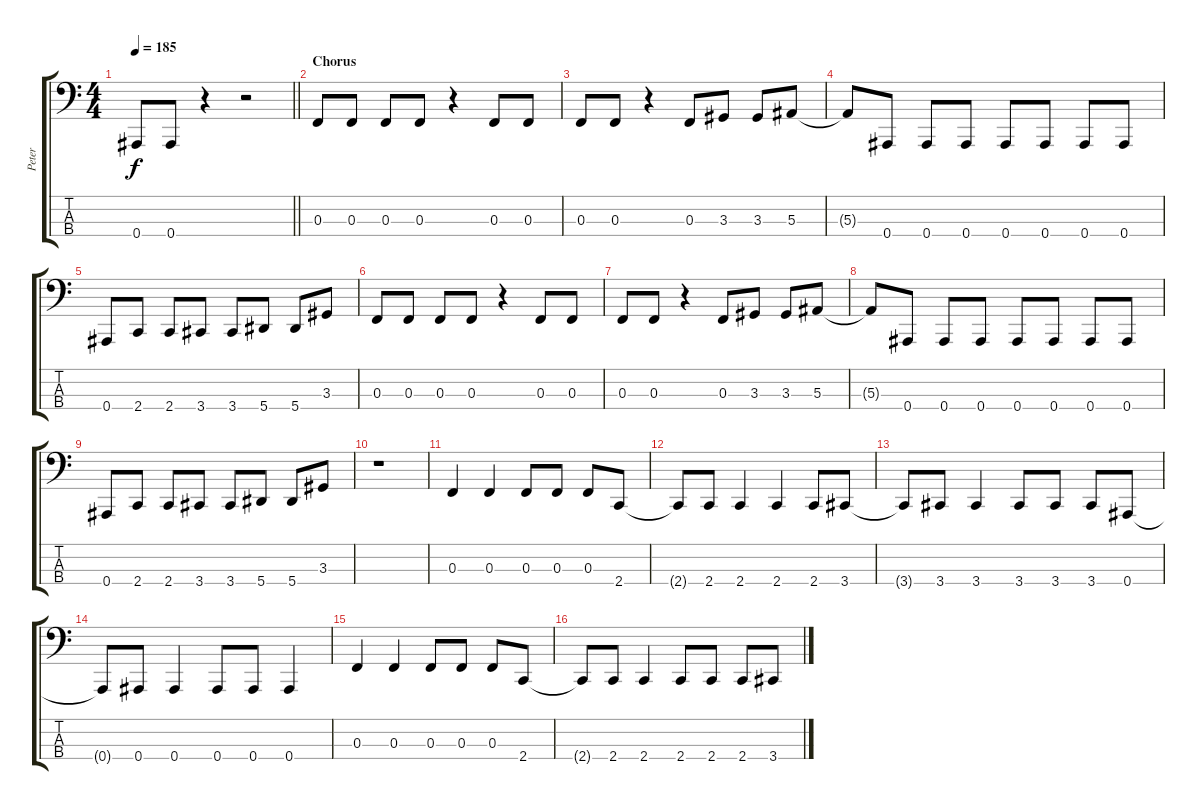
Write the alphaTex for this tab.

\track ("Peter" "Peter") {instrument slapbass1}
\staff {score tabs}
\tuning (Eb2 Bb1 F1 Bb0) {hide}
\ts (4 4)
\tempo 185
\clef f4
\barLineRight lightlight
\ks c
0.4.8{dy f} 0.4.8 r.4 r.2 |
\section ("" "Chorus")
0.3.8 0.3.8 0.3.8 0.3.8 r.4 0.3.8 0.3.8 |
0.3.8 0.3.8 r.4 0.3.8 3.3.8 3.3.8 5.3.8 |
5.3{t}.8 0.4.8 0.4.8 0.4.8 0.4.8 0.4.8 0.4.8 0.4.8 |
0.4.8 2.4.8 2.4.8 3.4.8 3.4.8 5.4.8 5.4.8 3.3.8 |
0.3.8 0.3.8 0.3.8 0.3.8 r.4 0.3.8 0.3.8 |
0.3.8 0.3.8 r.4 0.3.8 3.3.8 3.3.8 5.3.8 |
5.3{t}.8 0.4.8 0.4.8 0.4.8 0.4.8 0.4.8 0.4.8 0.4.8 |
0.4.8 2.4.8 2.4.8 3.4.8 3.4.8 5.4.8 5.4.8 3.3.8 |
r.1 |
0.3.4 0.3.4 0.3.8 0.3.8 0.3.8 2.4.8 |
2.4{t}.8 2.4.8 2.4.4 2.4.4 2.4.8 3.4.8 |
3.4{t}.8 3.4.8 3.4.4 3.4.8 3.4.8 3.4.8 0.4.8 |
0.4{t}.8 0.4.8 0.4.4 0.4.8 0.4.8 0.4.4 |
0.3.4 0.3.4 0.3.8 0.3.8 0.3.8 2.4.8 |
2.4{t}.8 2.4.8 2.4.4 2.4.8 2.4.8 2.4.8 3.4.8
